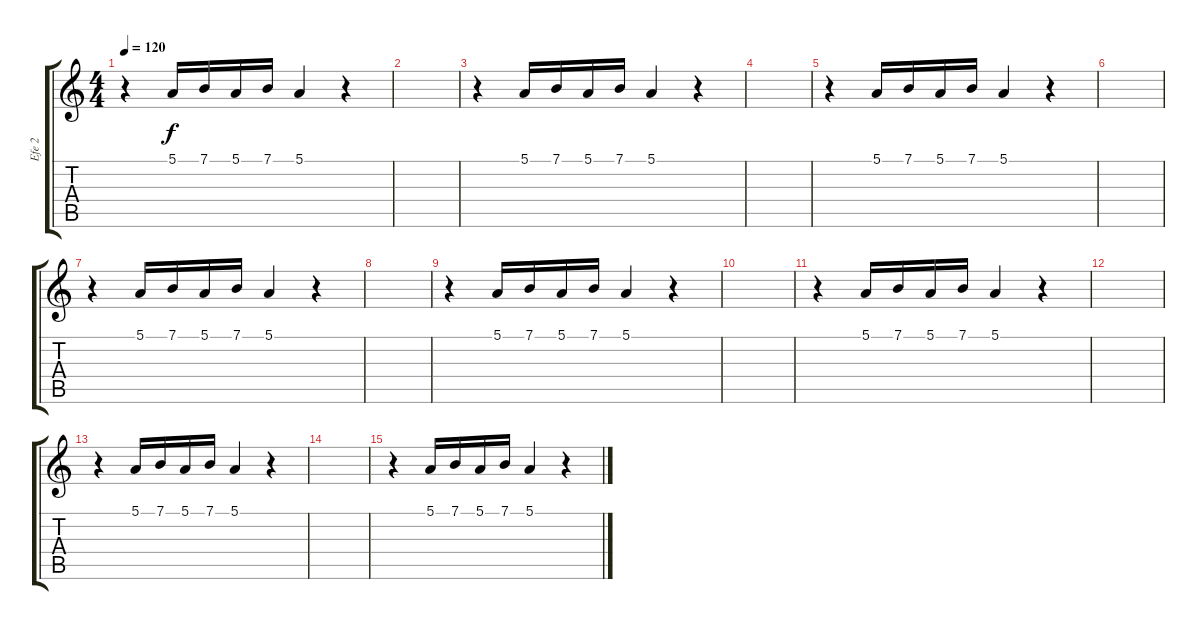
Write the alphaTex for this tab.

\track ("Efe 2" "Efe 2") {instrument steeldrums}
\staff {score tabs}
\tuning (E4 B3 G3 D3 A2 E2) {hide}
\ts (4 4)
\tempo 120
\clef g2
\ks c
r.4{dy f instrument steeldrums} 5.1.16 7.1.16 5.1.16 7.1.16 5.1.4 r.4 |
|
r.4 5.1.16 7.1.16 5.1.16 7.1.16 5.1.4 r.4 |
|
r.4 5.1.16 7.1.16 5.1.16 7.1.16 5.1.4 r.4 |
|
r.4 5.1.16 7.1.16 5.1.16 7.1.16 5.1.4 r.4 |
|
r.4 5.1.16 7.1.16 5.1.16 7.1.16 5.1.4 r.4 |
|
r.4 5.1.16 7.1.16 5.1.16 7.1.16 5.1.4 r.4 |
|
r.4 5.1.16 7.1.16 5.1.16 7.1.16 5.1.4 r.4 |
|
r.4 5.1.16 7.1.16 5.1.16 7.1.16 5.1.4 r.4
